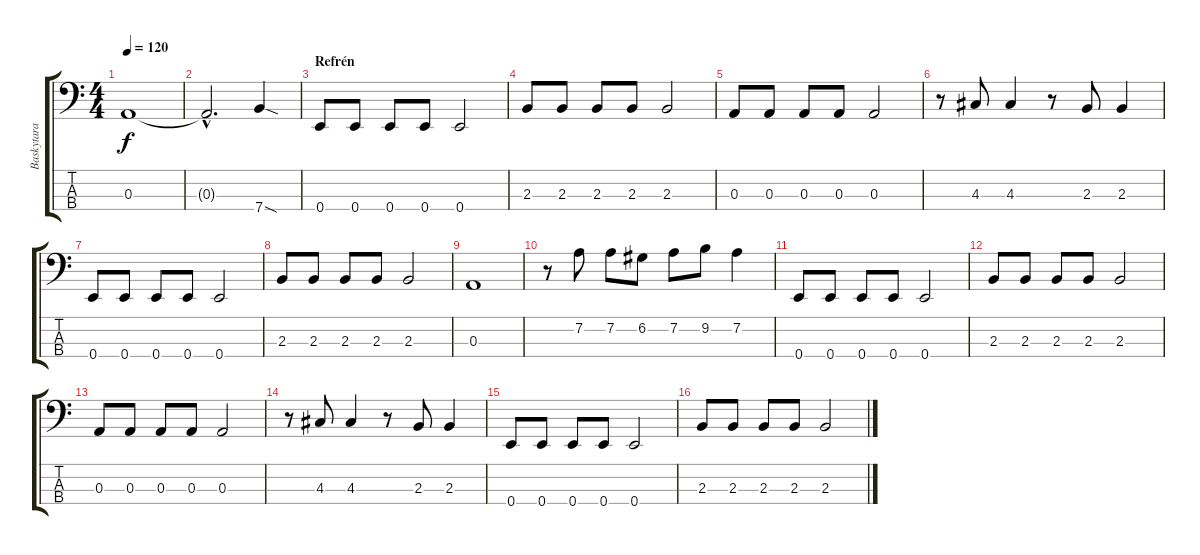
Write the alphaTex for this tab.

\track ("Baskytara" "Baskytara") {instrument electricbassfinger}
\staff {score tabs}
\tuning (G2 D2 A1 E1) {hide}
\ts (4 4)
\tempo 120
\clef f4
\ks c
0.3.1{dy f} |
0.3{hac t}.2{d} 7.4{sod}.4 |
\section ("" "Refrén")
0.4.8 0.4.8 0.4.8 0.4.8 0.4.2 |
2.3.8 2.3.8 2.3.8 2.3.8 2.3.2 |
0.3.8 0.3.8 0.3.8 0.3.8 0.3.2 |
r.8 4.3.8 4.3.4 r.8 2.3.8 2.3.4 |
0.4.8 0.4.8 0.4.8 0.4.8 0.4.2 |
2.3.8 2.3.8 2.3.8 2.3.8 2.3.2 |
0.3.1 |
r.8 7.2.8 7.2.8 6.2.8 7.2.8 9.2.8 7.2.4 |
0.4.8 0.4.8 0.4.8 0.4.8 0.4.2 |
2.3.8 2.3.8 2.3.8 2.3.8 2.3.2 |
0.3.8 0.3.8 0.3.8 0.3.8 0.3.2 |
r.8 4.3.8 4.3.4 r.8 2.3.8 2.3.4 |
0.4.8 0.4.8 0.4.8 0.4.8 0.4.2 |
2.3.8 2.3.8 2.3.8 2.3.8 2.3.2
